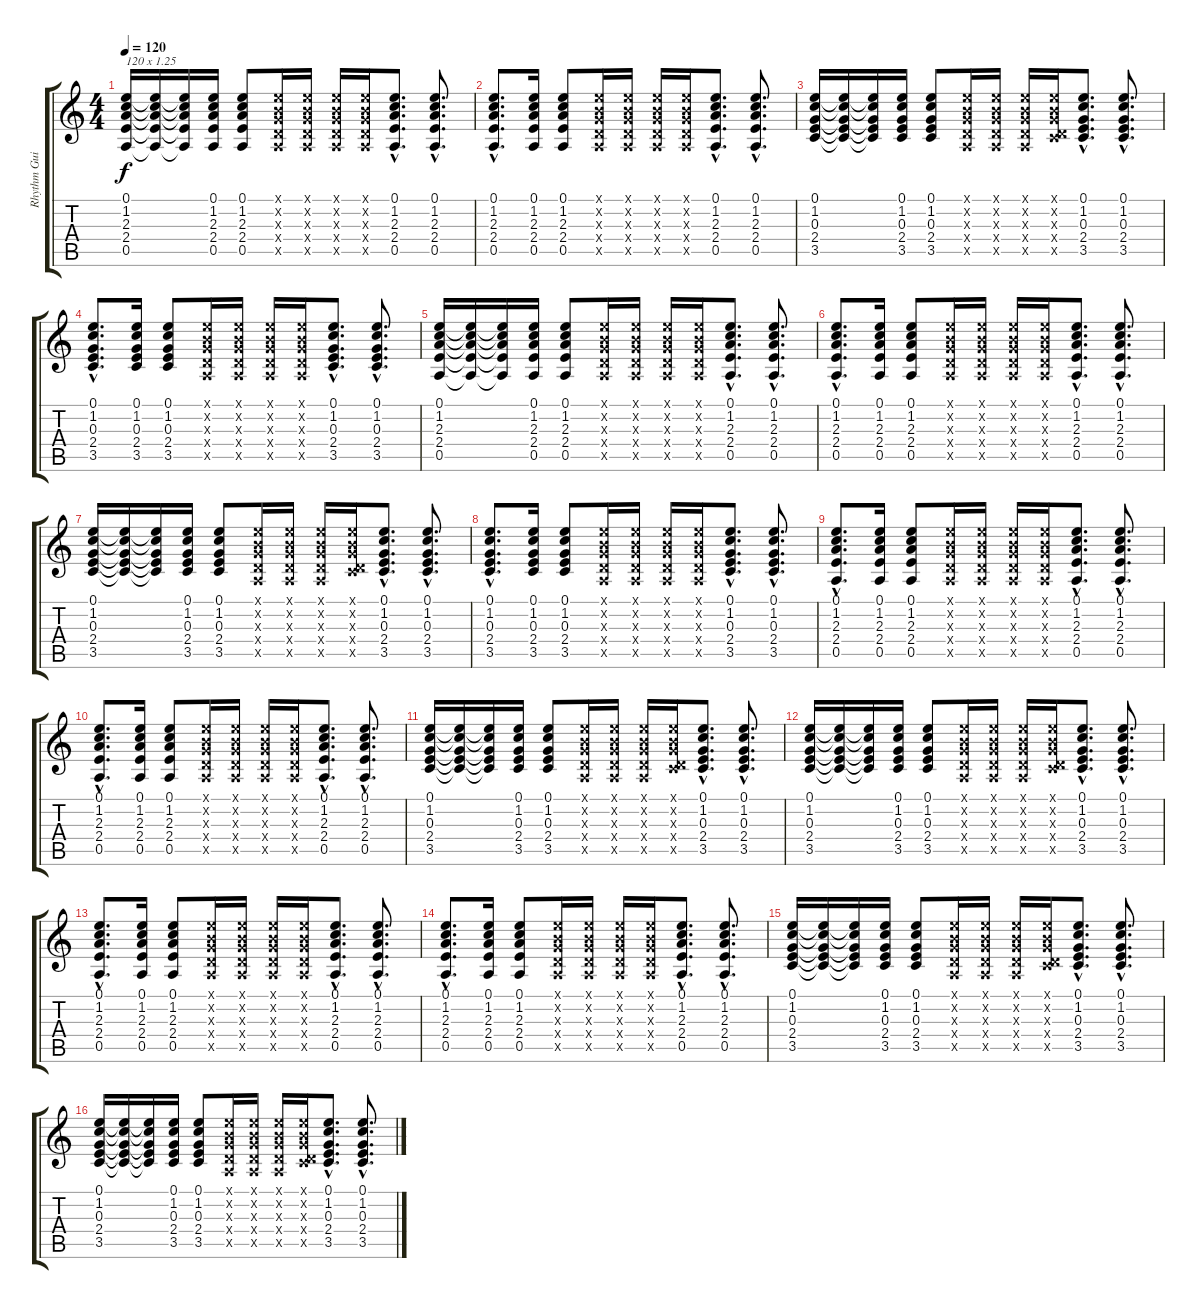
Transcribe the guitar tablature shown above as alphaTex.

\track ("Rhythm Guitar" "Rhythm Gui") {instrument overdrivenguitar}
\staff {score tabs}
\tuning (E4 B3 G3 D3 A2 E2) {hide}
\ts (4 4)
\tempo 120
\clef g2
\ks c
(0.1 1.2 2.3 2.4 0.5).16{txt "120 x 1.25" dy f instrument acousticguitarsteel} (0.1{t} 1.2{t} 2.3{t} 2.4{t} 0.5{t}).16 (0.1{t} 1.2{t} 2.3{t} 2.4{t} 0.5{t}).16 (0.1 1.2 2.3 2.4 0.5).16 (0.1 1.2 2.3 2.4 0.5).8 (0.1{x} 0.2{x} 0.3{x} 0.4{x} 0.5{x}).16 (0.1{x} 0.2{x} 0.3{x} 0.4{x} 0.5{x}).16 (0.1{x} 0.2{x} 0.3{x} 0.4{x} 0.5{x}).16 (0.1{x} 0.2{x} 0.3{x} 0.4{x} 0.5{x}).16 (0.1{hac} 1.2{hac} 2.3{hac} 2.4{hac} 0.5{hac}).8{d} (0.1{hac} 1.2{hac} 2.3{hac} 2.4{hac} 0.5{hac}).8{d} |
(0.1{hac} 1.2{hac} 2.3{hac} 2.4{hac} 0.5{hac}).8{d} (0.1 1.2 2.3 2.4 0.5).16 (0.1 1.2 2.3 2.4 0.5).8 (0.1{x} 0.2{x} 0.3{x} 0.4{x} 0.5{x}).16 (0.1{x} 0.2{x} 0.3{x} 0.4{x} 0.5{x}).16 (0.1{x} 0.2{x} 0.3{x} 0.4{x} 0.5{x}).16 (0.1{x} 0.2{x} 0.3{x} 0.4{x} 0.5{x}).16 (0.1{hac} 1.2{hac} 2.3{hac} 2.4{hac} 0.5{hac}).8{d} (0.1{hac} 1.2{hac} 2.3{hac} 2.4{hac} 0.5{hac}).8{d} |
(0.1 1.2 0.3 2.4 3.5).16 (0.1{t} 1.2{t} 0.3{t} 2.4{t} 3.5{t}).16 (0.1{t} 1.2{t} 0.3{t} 2.4{t} 3.5{t}).16 (0.1 1.2 0.3 2.4 3.5).16 (0.1 1.2 0.3 2.4 3.5).8 (0.1{x} 0.2{x} 0.3{x} 0.4{x} 0.5{x}).16 (0.1{x} 0.2{x} 0.3{x} 0.4{x} 0.5{x}).16 (0.1{x} 0.2{x} 0.3{x} 0.4{x} 0.5{x}).16 (0.1{x} 0.2{x} 0.3{x} 0.4{x} 3.5{x}).16 (0.1{hac} 1.2{hac} 0.3{hac} 2.4{hac} 3.5{hac}).8{d} (0.1{hac} 1.2{hac} 0.3{hac} 2.4{hac} 3.5{hac}).8{d} |
(0.1{hac} 1.2{hac} 0.3{hac} 2.4{hac} 3.5{hac}).8{d} (0.1 1.2 0.3 2.4 3.5).16 (0.1 1.2 0.3 2.4 3.5).8 (0.1{x} 0.2{x} 0.3{x} 0.4{x} 0.5{x}).16 (0.1{x} 0.2{x} 0.3{x} 0.4{x} 0.5{x}).16 (0.1{x} 0.2{x} 0.3{x} 0.4{x} 0.5{x}).16 (0.1{x} 0.2{x} 0.3{x} 0.4{x} 0.5{x}).16 (0.1{hac} 1.2{hac} 0.3{hac} 2.4{hac} 3.5{hac}).8{d} (0.1{hac} 1.2{hac} 0.3{hac} 2.4{hac} 3.5{hac}).8{d} |
(0.1 1.2 2.3 2.4 0.5).16 (0.1{t} 1.2{t} 2.3{t} 2.4{t} 0.5{t}).16 (0.1{t} 1.2{t} 2.3{t} 2.4{t} 0.5{t}).16 (0.1 1.2 2.3 2.4 0.5).16 (0.1 1.2 2.3 2.4 0.5).8 (0.1{x} 0.2{x} 0.3{x} 0.4{x} 0.5{x}).16 (0.1{x} 0.2{x} 0.3{x} 0.4{x} 0.5{x}).16 (0.1{x} 0.2{x} 0.3{x} 0.4{x} 0.5{x}).16 (0.1{x} 0.2{x} 0.3{x} 0.4{x} 0.5{x}).16 (0.1{hac} 1.2{hac} 2.3{hac} 2.4{hac} 0.5{hac}).8{d} (0.1{hac} 1.2{hac} 2.3{hac} 2.4{hac} 0.5{hac}).8{d} |
(0.1{hac} 1.2{hac} 2.3{hac} 2.4{hac} 0.5{hac}).8{d} (0.1 1.2 2.3 2.4 0.5).16 (0.1 1.2 2.3 2.4 0.5).8 (0.1{x} 0.2{x} 0.3{x} 0.4{x} 0.5{x}).16 (0.1{x} 0.2{x} 0.3{x} 0.4{x} 0.5{x}).16 (0.1{x} 0.2{x} 0.3{x} 0.4{x} 0.5{x}).16 (0.1{x} 0.2{x} 0.3{x} 0.4{x} 0.5{x}).16 (0.1{hac} 1.2{hac} 2.3{hac} 2.4{hac} 0.5{hac}).8{d} (0.1{hac} 1.2{hac} 2.3{hac} 2.4{hac} 0.5{hac}).8{d} |
(0.1 1.2 0.3 2.4 3.5).16 (0.1{t} 1.2{t} 0.3{t} 2.4{t} 3.5{t}).16 (0.1{t} 1.2{t} 0.3{t} 2.4{t} 3.5{t}).16 (0.1 1.2 0.3 2.4 3.5).16 (0.1 1.2 0.3 2.4 3.5).8 (0.1{x} 0.2{x} 0.3{x} 0.4{x} 0.5{x}).16 (0.1{x} 0.2{x} 0.3{x} 0.4{x} 0.5{x}).16 (0.1{x} 0.2{x} 0.3{x} 0.4{x} 0.5{x}).16 (0.1{x} 0.2{x} 0.3{x} 0.4{x} 3.5{x}).16 (0.1{hac} 1.2{hac} 0.3{hac} 2.4{hac} 3.5{hac}).8{d} (0.1{hac} 1.2{hac} 0.3{hac} 2.4{hac} 3.5{hac}).8{d} |
(0.1{hac} 1.2{hac} 0.3{hac} 2.4{hac} 3.5{hac}).8{d} (0.1 1.2 0.3 2.4 3.5).16 (0.1 1.2 0.3 2.4 3.5).8 (0.1{x} 0.2{x} 0.3{x} 0.4{x} 0.5{x}).16 (0.1{x} 0.2{x} 0.3{x} 0.4{x} 0.5{x}).16 (0.1{x} 0.2{x} 0.3{x} 0.4{x} 0.5{x}).16 (0.1{x} 0.2{x} 0.3{x} 0.4{x} 0.5{x}).16 (0.1{hac} 1.2{hac} 0.3{hac} 2.4{hac} 3.5{hac}).8{d} (0.1{hac} 1.2{hac} 0.3{hac} 2.4{hac} 3.5{hac}).8{d} |
(0.1{hac} 1.2{hac} 2.3{hac} 2.4{hac} 0.5{hac}).8{d instrument overdrivenguitar} (0.1 1.2 2.3 2.4 0.5).16 (0.1 1.2 2.3 2.4 0.5).8 (0.1{x} 0.2{x} 0.3{x} 0.4{x} 0.5{x}).16 (0.1{x} 0.2{x} 0.3{x} 0.4{x} 0.5{x}).16 (0.1{x} 0.2{x} 0.3{x} 0.4{x} 0.5{x}).16 (0.1{x} 0.2{x} 0.3{x} 0.4{x} 0.5{x}).16 (0.1{hac} 1.2{hac} 2.3{hac} 2.4{hac} 0.5{hac}).8{d} (0.1{hac} 1.2{hac} 2.3{hac} 2.4{hac} 0.5{hac}).8{d} |
(0.1{hac} 1.2{hac} 2.3{hac} 2.4{hac} 0.5{hac}).8{d} (0.1 1.2 2.3 2.4 0.5).16 (0.1 1.2 2.3 2.4 0.5).8 (0.1{x} 0.2{x} 0.3{x} 0.4{x} 0.5{x}).16 (0.1{x} 0.2{x} 0.3{x} 0.4{x} 0.5{x}).16 (0.1{x} 0.2{x} 0.3{x} 0.4{x} 0.5{x}).16 (0.1{x} 0.2{x} 0.3{x} 0.4{x} 0.5{x}).16 (0.1{hac} 1.2{hac} 2.3{hac} 2.4{hac} 0.5{hac}).8{d} (0.1{hac} 1.2{hac} 2.3{hac} 2.4{hac} 0.5{hac}).8{d} |
(0.1 1.2 0.3 2.4 3.5).16 (0.1{t} 1.2{t} 0.3{t} 2.4{t} 3.5{t}).16 (0.1{t} 1.2{t} 0.3{t} 2.4{t} 3.5{t}).16 (0.1 1.2 0.3 2.4 3.5).16 (0.1 1.2 0.3 2.4 3.5).8 (0.1{x} 0.2{x} 0.3{x} 0.4{x} 0.5{x}).16 (0.1{x} 0.2{x} 0.3{x} 0.4{x} 0.5{x}).16 (0.1{x} 0.2{x} 0.3{x} 0.4{x} 0.5{x}).16 (0.1{x} 0.2{x} 0.3{x} 0.4{x} 3.5{x}).16 (0.1{hac} 1.2{hac} 0.3{hac} 2.4{hac} 3.5{hac}).8{d} (0.1{hac} 1.2{hac} 0.3{hac} 2.4{hac} 3.5{hac}).8{d} |
(0.1 1.2 0.3 2.4 3.5).16 (0.1{t} 1.2{t} 0.3{t} 2.4{t} 3.5{t}).16 (0.1{t} 1.2{t} 0.3{t} 2.4{t} 3.5{t}).16 (0.1 1.2 0.3 2.4 3.5).16 (0.1 1.2 0.3 2.4 3.5).8 (0.1{x} 0.2{x} 0.3{x} 0.4{x} 0.5{x}).16 (0.1{x} 0.2{x} 0.3{x} 0.4{x} 0.5{x}).16 (0.1{x} 0.2{x} 0.3{x} 0.4{x} 0.5{x}).16 (0.1{x} 0.2{x} 0.3{x} 0.4{x} 3.5{x}).16 (0.1{hac} 1.2{hac} 0.3{hac} 2.4{hac} 3.5{hac}).8{d} (0.1{hac} 1.2{hac} 0.3{hac} 2.4{hac} 3.5{hac}).8{d} |
(0.1{hac} 1.2{hac} 2.3{hac} 2.4{hac} 0.5{hac}).8{d} (0.1 1.2 2.3 2.4 0.5).16 (0.1 1.2 2.3 2.4 0.5).8 (0.1{x} 0.2{x} 0.3{x} 0.4{x} 0.5{x}).16 (0.1{x} 0.2{x} 0.3{x} 0.4{x} 0.5{x}).16 (0.1{x} 0.2{x} 0.3{x} 0.4{x} 0.5{x}).16 (0.1{x} 0.2{x} 0.3{x} 0.4{x} 0.5{x}).16 (0.1{hac} 1.2{hac} 2.3{hac} 2.4{hac} 0.5{hac}).8{d} (0.1{hac} 1.2{hac} 2.3{hac} 2.4{hac} 0.5{hac}).8{d} |
(0.1{hac} 1.2{hac} 2.3{hac} 2.4{hac} 0.5{hac}).8{d} (0.1 1.2 2.3 2.4 0.5).16 (0.1 1.2 2.3 2.4 0.5).8 (0.1{x} 0.2{x} 0.3{x} 0.4{x} 0.5{x}).16 (0.1{x} 0.2{x} 0.3{x} 0.4{x} 0.5{x}).16 (0.1{x} 0.2{x} 0.3{x} 0.4{x} 0.5{x}).16 (0.1{x} 0.2{x} 0.3{x} 0.4{x} 0.5{x}).16 (0.1{hac} 1.2{hac} 2.3{hac} 2.4{hac} 0.5{hac}).8{d} (0.1{hac} 1.2{hac} 2.3{hac} 2.4{hac} 0.5{hac}).8{d} |
(0.1 1.2 0.3 2.4 3.5).16 (0.1{t} 1.2{t} 0.3{t} 2.4{t} 3.5{t}).16 (0.1{t} 1.2{t} 0.3{t} 2.4{t} 3.5{t}).16 (0.1 1.2 0.3 2.4 3.5).16 (0.1 1.2 0.3 2.4 3.5).8 (0.1{x} 0.2{x} 0.3{x} 0.4{x} 0.5{x}).16 (0.1{x} 0.2{x} 0.3{x} 0.4{x} 0.5{x}).16 (0.1{x} 0.2{x} 0.3{x} 0.4{x} 0.5{x}).16 (0.1{x} 0.2{x} 0.3{x} 0.4{x} 3.5{x}).16 (0.1{hac} 1.2{hac} 0.3{hac} 2.4{hac} 3.5{hac}).8{d} (0.1{hac} 1.2{hac} 0.3{hac} 2.4{hac} 3.5{hac}).8{d} |
(0.1 1.2 0.3 2.4 3.5).16 (0.1{t} 1.2{t} 0.3{t} 2.4{t} 3.5{t}).16 (0.1{t} 1.2{t} 0.3{t} 2.4{t} 3.5{t}).16 (0.1 1.2 0.3 2.4 3.5).16 (0.1 1.2 0.3 2.4 3.5).8 (0.1{x} 0.2{x} 0.3{x} 0.4{x} 0.5{x}).16 (0.1{x} 0.2{x} 0.3{x} 0.4{x} 0.5{x}).16 (0.1{x} 0.2{x} 0.3{x} 0.4{x} 0.5{x}).16 (0.1{x} 0.2{x} 0.3{x} 0.4{x} 3.5{x}).16 (0.1{hac} 1.2{hac} 0.3{hac} 2.4{hac} 3.5{hac}).8{d} (0.1{hac} 1.2{hac} 0.3{hac} 2.4{hac} 3.5{hac}).8{d}
